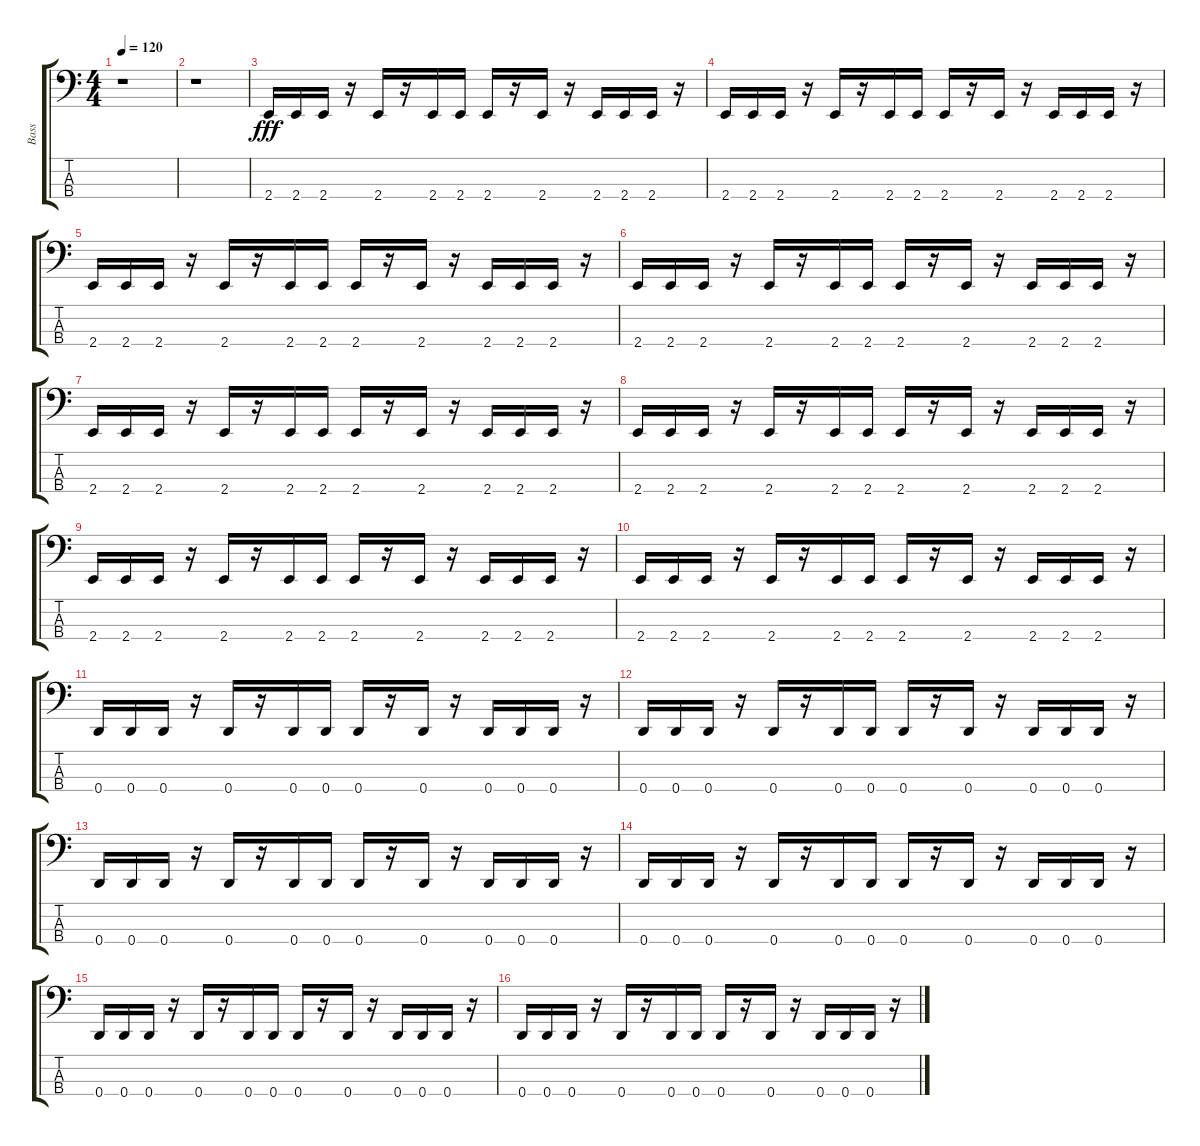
\track ("Bass" "Bass") {instrument electricbassfinger}
\staff {score tabs}
\tuning (G2 D2 A1 D1) {hide}
\ts (4 4)
\tempo 120
\clef f4
\ks c
r.1{dy f} |
r.1 |
2.4.16{dy fff} 2.4.16 2.4.16 r.16 2.4.16 r.16 2.4.16 2.4.16 2.4.16 r.16 2.4.16 r.16 2.4.16 2.4.16 2.4.16 r.16 |
2.4.16 2.4.16 2.4.16 r.16 2.4.16 r.16 2.4.16 2.4.16 2.4.16 r.16 2.4.16 r.16 2.4.16 2.4.16 2.4.16 r.16 |
2.4.16 2.4.16 2.4.16 r.16 2.4.16 r.16 2.4.16 2.4.16 2.4.16 r.16 2.4.16 r.16 2.4.16 2.4.16 2.4.16 r.16 |
2.4.16 2.4.16 2.4.16 r.16 2.4.16 r.16 2.4.16 2.4.16 2.4.16 r.16 2.4.16 r.16 2.4.16 2.4.16 2.4.16 r.16 |
2.4.16 2.4.16 2.4.16 r.16 2.4.16 r.16 2.4.16 2.4.16 2.4.16 r.16 2.4.16 r.16 2.4.16 2.4.16 2.4.16 r.16 |
2.4.16 2.4.16 2.4.16 r.16 2.4.16 r.16 2.4.16 2.4.16 2.4.16 r.16 2.4.16 r.16 2.4.16 2.4.16 2.4.16 r.16 |
2.4.16 2.4.16 2.4.16 r.16 2.4.16 r.16 2.4.16 2.4.16 2.4.16 r.16 2.4.16 r.16 2.4.16 2.4.16 2.4.16 r.16 |
2.4.16 2.4.16 2.4.16 r.16 2.4.16 r.16 2.4.16 2.4.16 2.4.16 r.16 2.4.16 r.16 2.4.16 2.4.16 2.4.16 r.16 |
0.4.16 0.4.16 0.4.16 r.16 0.4.16 r.16 0.4.16 0.4.16 0.4.16 r.16 0.4.16 r.16 0.4.16 0.4.16 0.4.16 r.16 |
0.4.16 0.4.16 0.4.16 r.16 0.4.16 r.16 0.4.16 0.4.16 0.4.16 r.16 0.4.16 r.16 0.4.16 0.4.16 0.4.16 r.16 |
0.4.16 0.4.16 0.4.16 r.16 0.4.16 r.16 0.4.16 0.4.16 0.4.16 r.16 0.4.16 r.16 0.4.16 0.4.16 0.4.16 r.16 |
0.4.16 0.4.16 0.4.16 r.16 0.4.16 r.16 0.4.16 0.4.16 0.4.16 r.16 0.4.16 r.16 0.4.16 0.4.16 0.4.16 r.16 |
0.4.16 0.4.16 0.4.16 r.16 0.4.16 r.16 0.4.16 0.4.16 0.4.16 r.16 0.4.16 r.16 0.4.16 0.4.16 0.4.16 r.16 |
0.4.16 0.4.16 0.4.16 r.16 0.4.16 r.16 0.4.16 0.4.16 0.4.16 r.16 0.4.16 r.16 0.4.16 0.4.16 0.4.16 r.16
